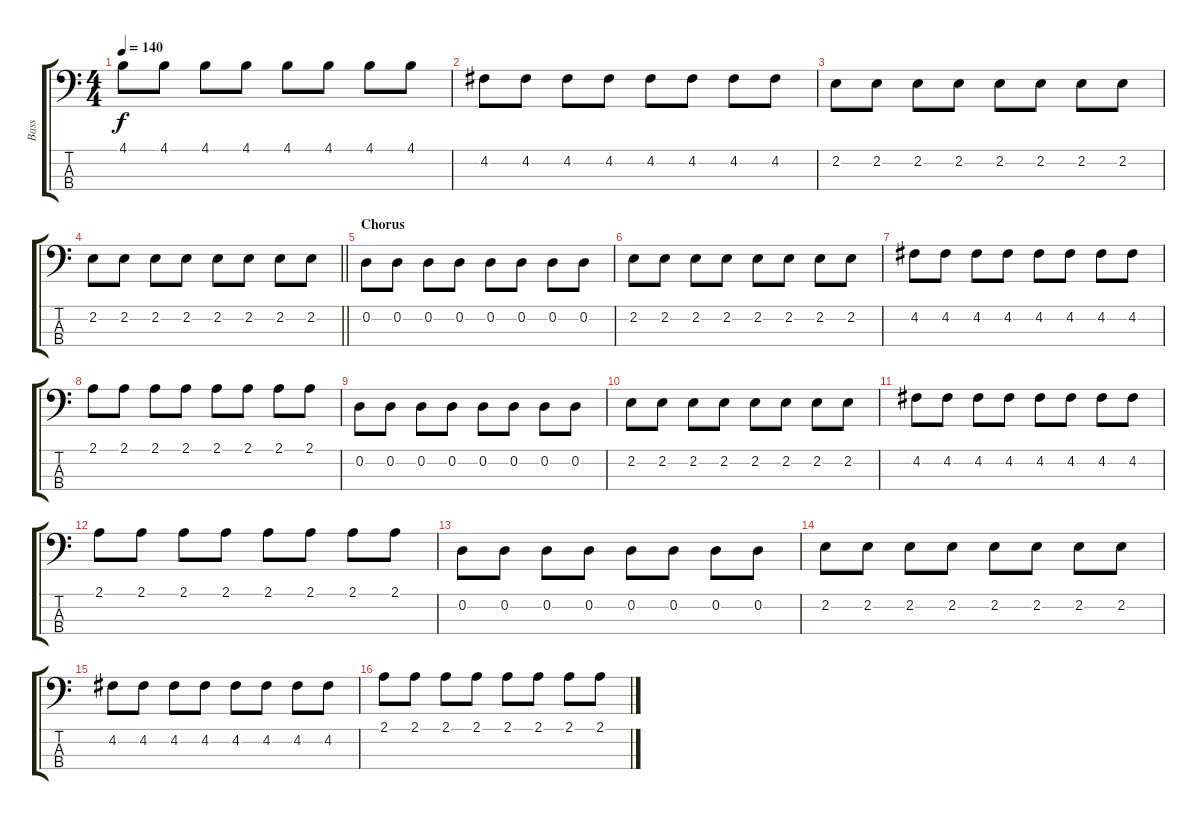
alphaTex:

\track ("Bass" "Bass") {instrument acousticguitarnylon}
\staff {score tabs}
\tuning (G2 D2 A1 E1) {hide}
\ts (4 4)
\tempo 140
\clef f4
\ks c
4.1.8{dy f} 4.1.8 4.1.8 4.1.8 4.1.8 4.1.8 4.1.8 4.1.8 |
4.2.8 4.2.8 4.2.8 4.2.8 4.2.8 4.2.8 4.2.8 4.2.8 |
2.2.8 2.2.8 2.2.8 2.2.8 2.2.8 2.2.8 2.2.8 2.2.8 |
\barLineRight lightlight
2.2.8 2.2.8 2.2.8 2.2.8 2.2.8 2.2.8 2.2.8 2.2.8 |
\section ("" "Chorus")
0.2.8 0.2.8 0.2.8 0.2.8 0.2.8 0.2.8 0.2.8 0.2.8 |
2.2.8 2.2.8 2.2.8 2.2.8 2.2.8 2.2.8 2.2.8 2.2.8 |
4.2.8 4.2.8 4.2.8 4.2.8 4.2.8 4.2.8 4.2.8 4.2.8 |
2.1.8 2.1.8 2.1.8 2.1.8 2.1.8 2.1.8 2.1.8 2.1.8 |
0.2.8 0.2.8 0.2.8 0.2.8 0.2.8 0.2.8 0.2.8 0.2.8 |
2.2.8 2.2.8 2.2.8 2.2.8 2.2.8 2.2.8 2.2.8 2.2.8 |
4.2.8 4.2.8 4.2.8 4.2.8 4.2.8 4.2.8 4.2.8 4.2.8 |
2.1.8 2.1.8 2.1.8 2.1.8 2.1.8 2.1.8 2.1.8 2.1.8 |
0.2.8 0.2.8 0.2.8 0.2.8 0.2.8 0.2.8 0.2.8 0.2.8 |
2.2.8 2.2.8 2.2.8 2.2.8 2.2.8 2.2.8 2.2.8 2.2.8 |
4.2.8 4.2.8 4.2.8 4.2.8 4.2.8 4.2.8 4.2.8 4.2.8 |
2.1.8 2.1.8 2.1.8 2.1.8 2.1.8 2.1.8 2.1.8 2.1.8
